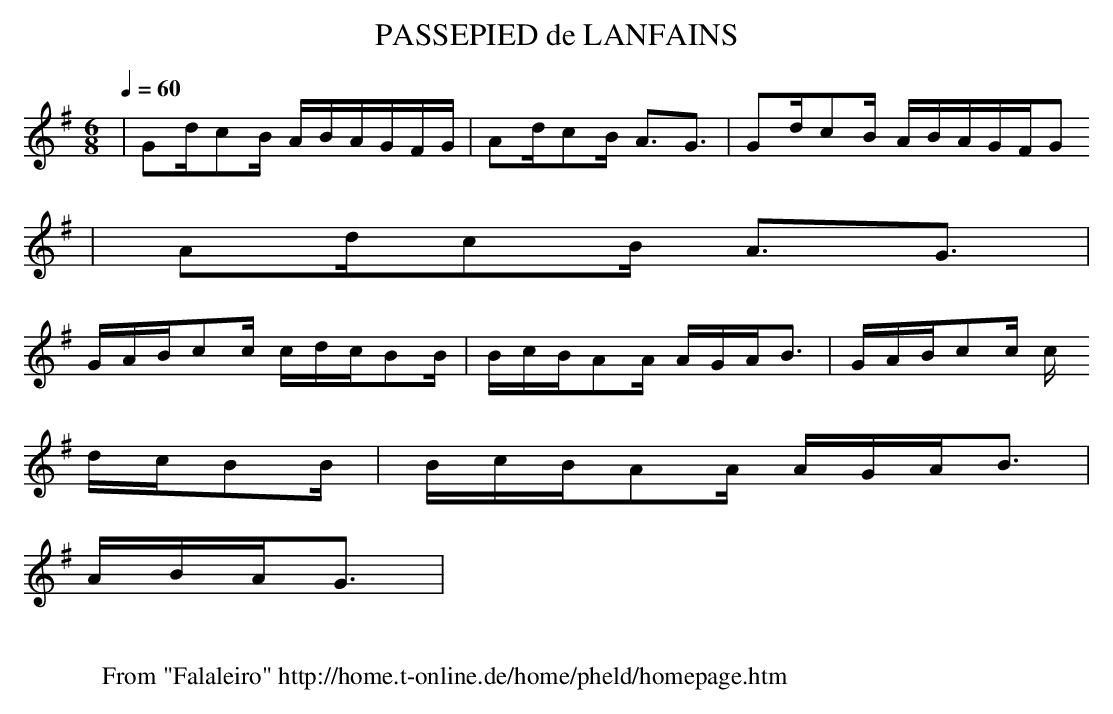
X:1
T:PASSEPIED de LANFAINS
M:6/8
L:1/8
Q:1/4=60
K:G
|Gd/2cB/2 A/2B/2A/2G/2F/2G/2|Ad/2cB/2 A3/2G3/2|Gd/2cB/2 A/2B/2A/2G/2F/2G
/2|Ad/2cB/2 A3/2G3/2|
G/2A/2B/2cc/2 c/2d/2c/2BB/2|B/2c/2B/2AA/2 A/2G/2A/2B3/2|G/2A/2B/2cc/2 c/
2d/2c/2BB/2|B/2c/2B/2AA/2 A/2G/2A/2B3/2|
A/2B/2A/2G3/2|
W:
W: From "Falaleiro" http://home.t-online.de/home/pheld/homepage.htm
